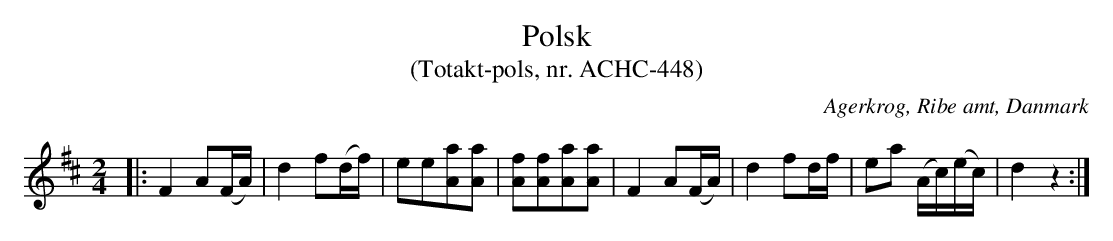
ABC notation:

X:1
T:Polsk
T:(Totakt-pols, nr. ACHC-448)
O:Agerkrog, Ribe amt, Danmark
M:2/4
L:1/8
K:D
|: F2 A(F/A/) | d2 f(d/f/) | ee[Aa][Aa] | [Af][Af][Aa][Aa] | F2 A(F/A/) | d2 fd/f/ | ea (A/c/)(e/c/) | d2z2 :|
